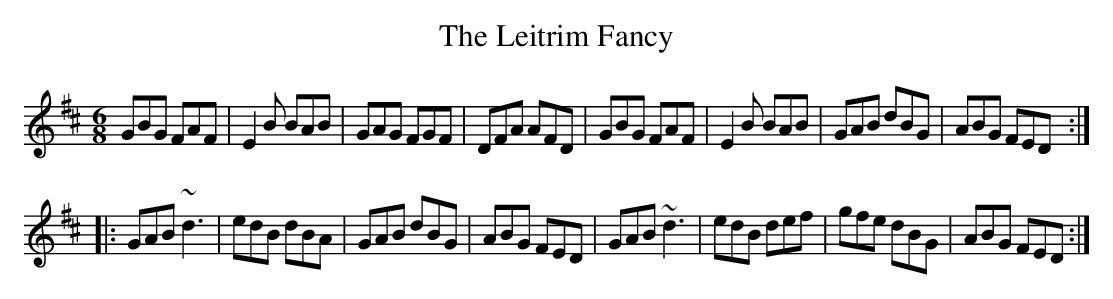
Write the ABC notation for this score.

X:1
T:The Leitrim Fancy
M:6/8
K:EDor
GBG FAF|E2B BAB|GAG FGF|DFA AFD|\
GBG FAF|E2B BAB|GAB dBG|ABG FED:|
|:GAB ~d3|edB dBA|GAB dBG|ABG FED|\
GAB ~d3|edB def|gfe dBG|ABG FED:|
